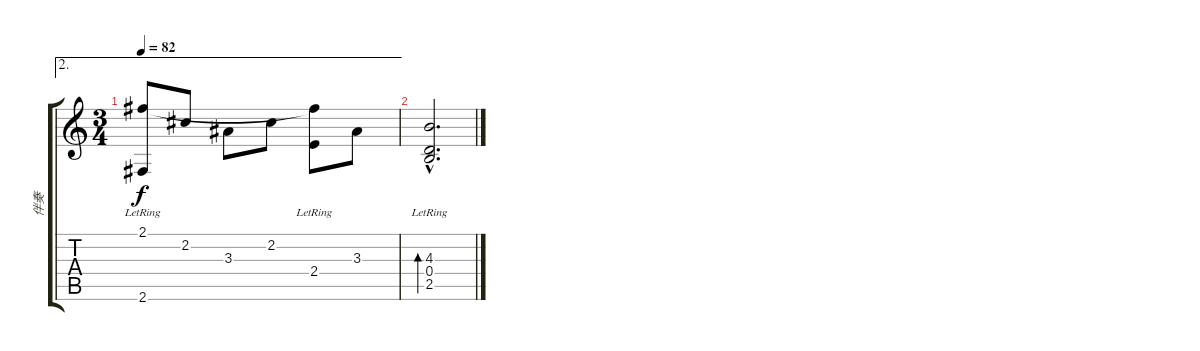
\track ("伴奏" "伴奏") {instrument acousticguitarnylon}
\staff {score tabs}
\tuning (E4 B3 G3 D3 A2 E2) {hide}
\ae 2
\ts (3 4)
\tempo 82
\clef g2
\ks c
(2.1 2.6{lr}).8{dy f} 2.2.8 3.3.8 2.2.8 (2.1{t} 2.4{lr}).8 3.3.8 |
(4.3{hac lr} 0.4{hac lr} 2.5{hac lr}).2{d bd 240}
